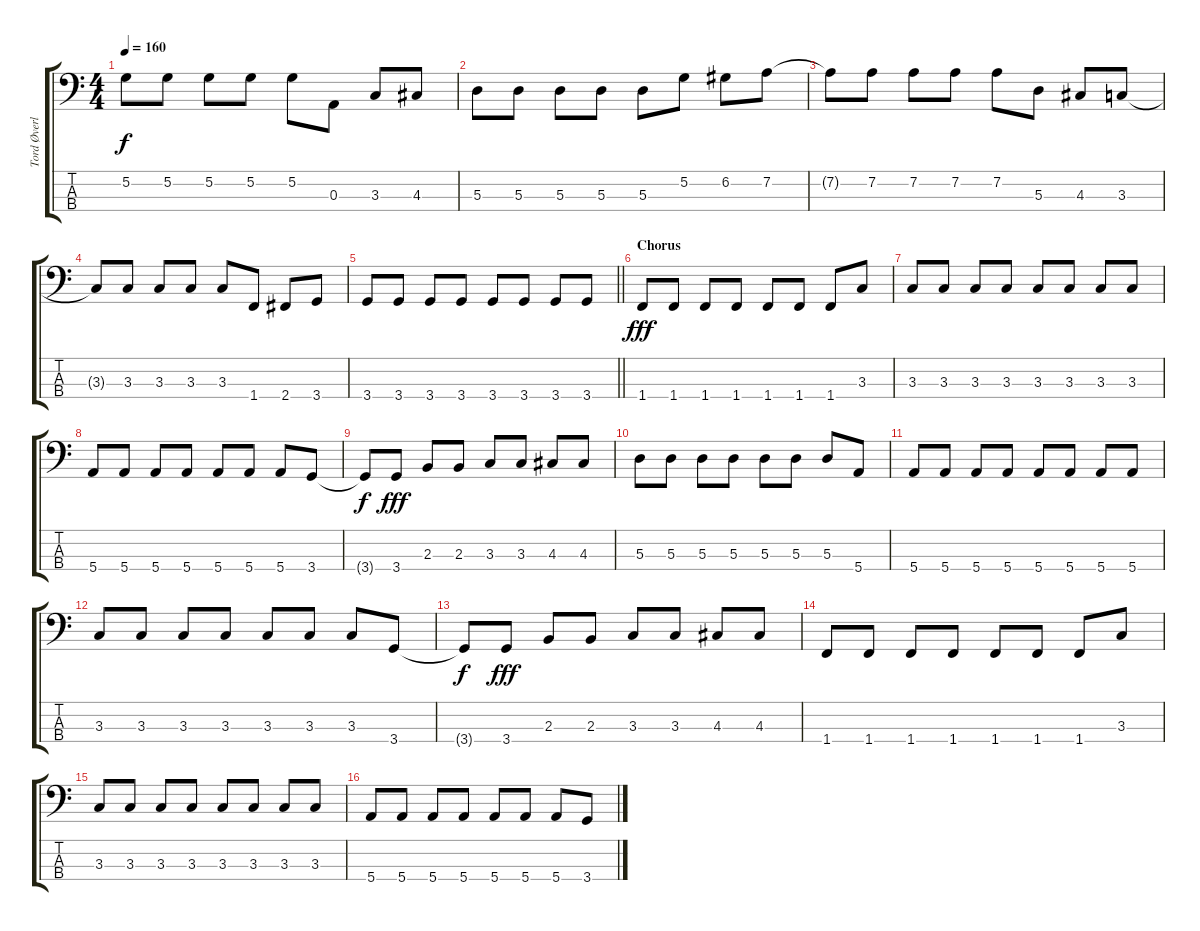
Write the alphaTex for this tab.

\track ("Tord Øverland-Knudsen" "Tord Øverl") {instrument slapbass2}
\staff {score tabs}
\tuning (G2 D2 A1 E1) {hide}
\ts (4 4)
\tempo 160
\clef f4
\ks c
5.2{t}.8{dy f} 5.2.8 5.2.8 5.2.8 5.2.8 0.3.8 3.3.8 4.3.8 |
5.3.8 5.3.8 5.3.8 5.3.8 5.3.8 5.2.8 6.2.8 7.2.8 |
7.2{t}.8 7.2.8 7.2.8 7.2.8 7.2.8 5.3.8 4.3.8 3.3.8 |
3.3{t}.8 3.3.8 3.3.8 3.3.8 3.3.8 1.4.8 2.4.8 3.4.8 |
\barLineRight lightlight
3.4.8 3.4.8 3.4.8 3.4.8 3.4.8 3.4.8 3.4.8 3.4.8 |
\section ("" "Chorus")
1.4.8{dy fff} 1.4.8 1.4.8 1.4.8 1.4.8 1.4.8 1.4.8 3.3.8 |
3.3.8 3.3.8 3.3.8 3.3.8 3.3.8 3.3.8 3.3.8 3.3.8 |
5.4.8 5.4.8 5.4.8 5.4.8 5.4.8 5.4.8 5.4.8 3.4.8 |
3.4{t}.8{dy f} 3.4.8{dy fff} 2.3.8 2.3.8 3.3.8 3.3.8 4.3.8 4.3.8 |
5.3.8 5.3.8 5.3.8 5.3.8 5.3.8 5.3.8 5.3.8 5.4.8 |
5.4.8 5.4.8 5.4.8 5.4.8 5.4.8 5.4.8 5.4.8 5.4.8 |
3.3.8 3.3.8 3.3.8 3.3.8 3.3.8 3.3.8 3.3.8 3.4.8 |
3.4{t}.8{dy f} 3.4.8{dy fff} 2.3.8 2.3.8 3.3.8 3.3.8 4.3.8 4.3.8 |
1.4.8 1.4.8 1.4.8 1.4.8 1.4.8 1.4.8 1.4.8 3.3.8 |
3.3.8 3.3.8 3.3.8 3.3.8 3.3.8 3.3.8 3.3.8 3.3.8 |
5.4.8 5.4.8 5.4.8 5.4.8 5.4.8 5.4.8 5.4.8 3.4.8
